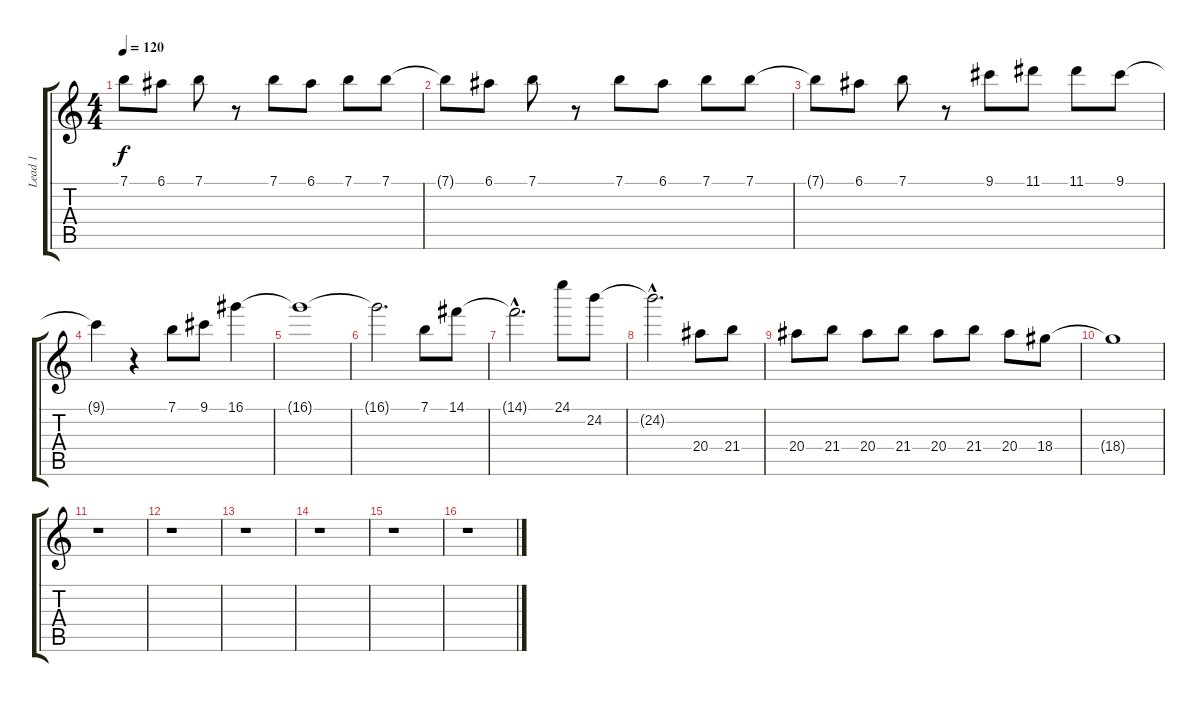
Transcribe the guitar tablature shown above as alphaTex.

\track ("Lead 1" "Lead 1") {instrument overdrivenguitar}
\staff {score tabs}
\tuning (E4 B3 G3 D3 A2 E2) {hide}
\ts (4 4)
\tempo 120
\clef g2
\ks c
7.1{t}.8{dy f} 6.1.8 7.1.8 r.8 7.1.8 6.1.8 7.1.8 7.1.8 |
7.1{t}.8 6.1.8 7.1.8 r.8 7.1.8 6.1.8 7.1.8 7.1.8 |
7.1{t}.8 6.1.8 7.1.8 r.8 9.1.8 11.1.8 11.1.8 9.1.8 |
9.1{t}.4 r.4 7.1.8 9.1.8 16.1.4 |
16.1{t}.1 |
16.1{t}.2{d} 7.1.8 14.1.8 |
14.1{hac t}.2{d} 24.1.8 24.2.8 |
24.2{hac t}.2{d} 20.4.8 21.4.8 |
20.4.8 21.4.8 20.4.8 21.4.8 20.4.8 21.4.8 20.4.8 18.4.8 |
18.4{t}.1 |
r.1 |
r.1 |
r.1 |
r.1 |
r.1 |
r.1
